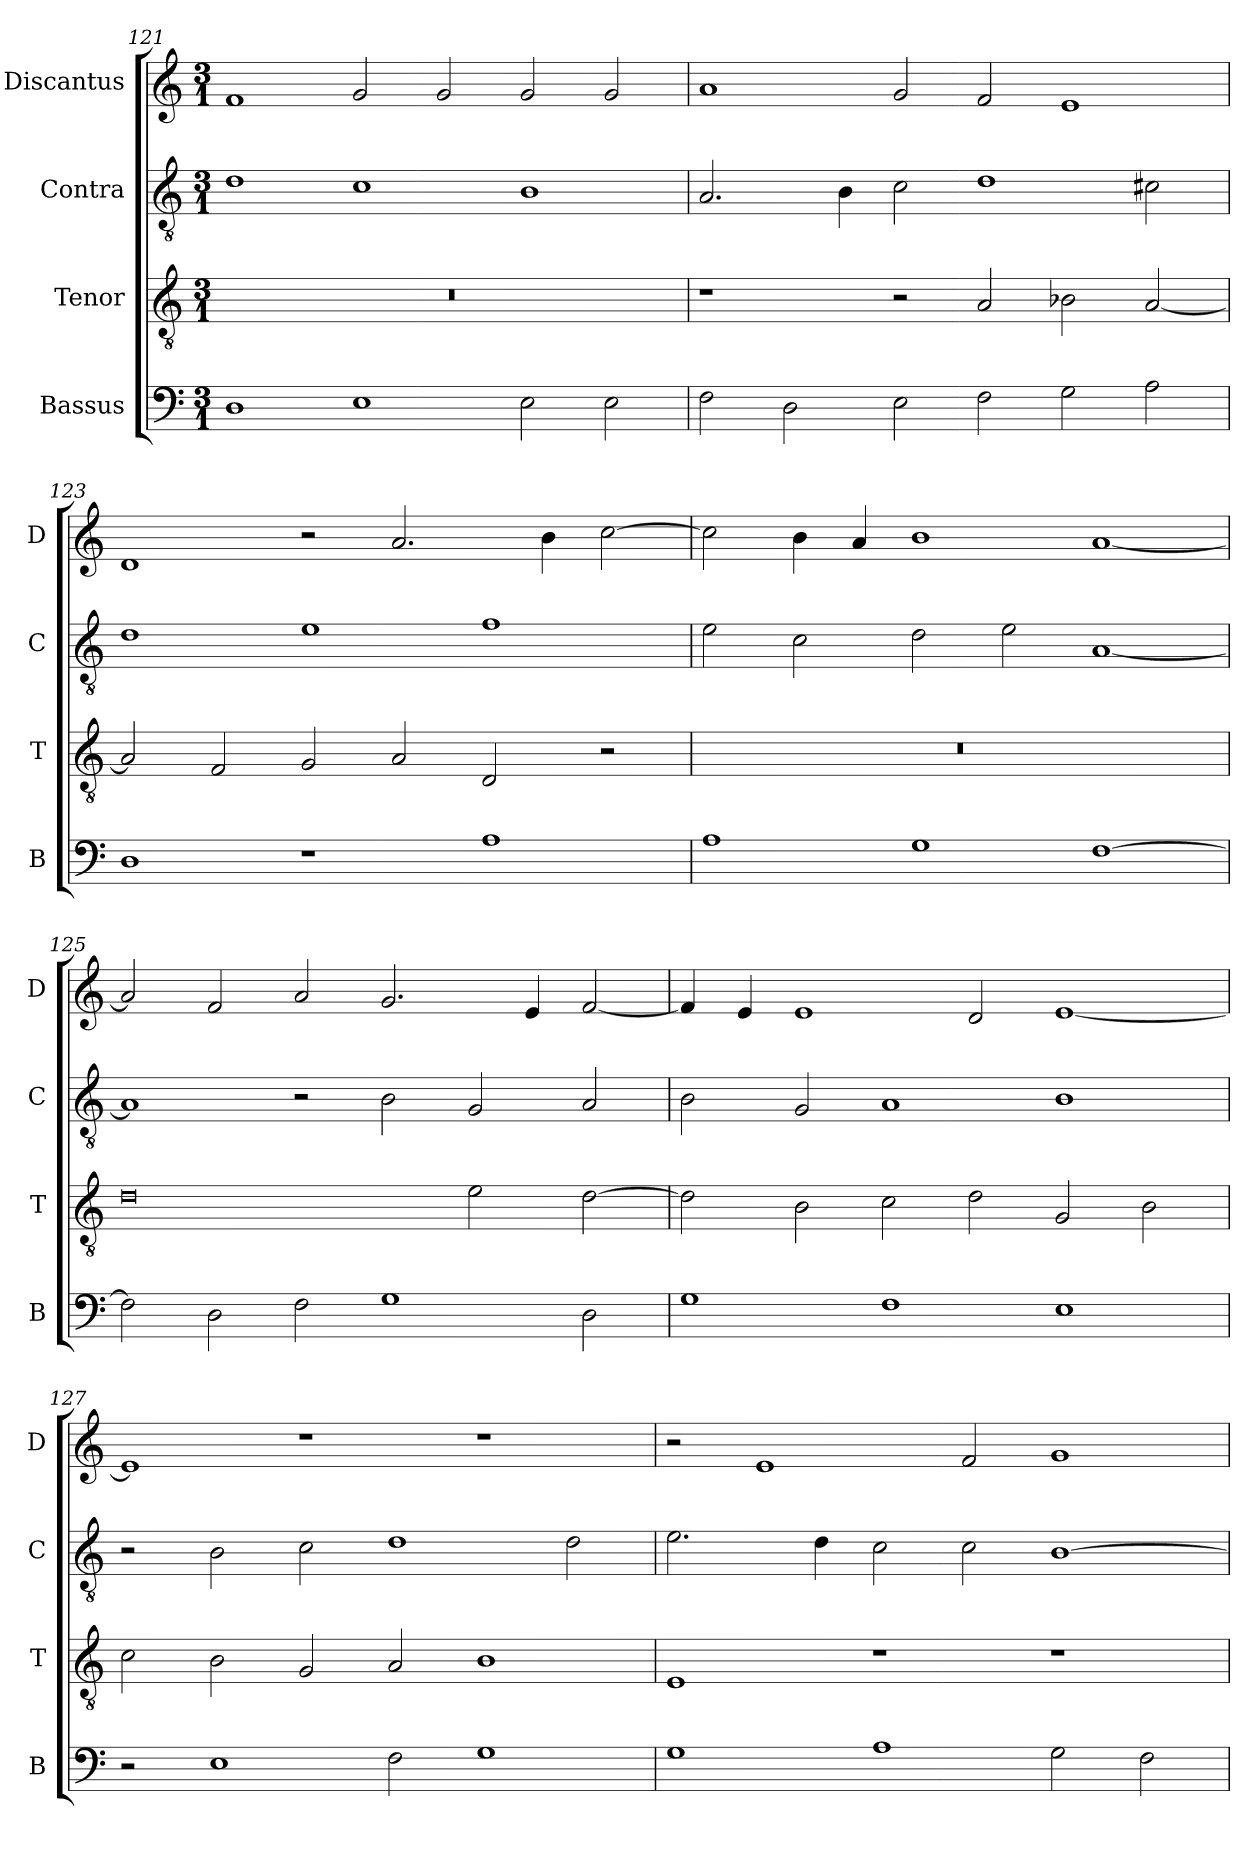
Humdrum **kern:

**kern	**kern	**kern	**kern
*part4	*part3	*part2	*part1
*staff4	*staff3	*staff2	*staff1
*I"Bassus	*I"Tenor	*I"Contra	*I"Discantus
*I'B	*I'T	*I'C	*I'D
*clefF4	*clefGv2	*clefGv2	*clefG2
*k[]	*k[]	*k[]	*k[]
*M3/1	*M3/1	*M3/1	*M3/1
=121	=121	=121	=121
1D	0.r	1d	1f
1E	.	1c	2g/
.	.	.	2g/
2E\	.	1B	2g/
2E\	.	.	2g/
=122	=122	=122	=122
2F\	1r	2.A/	1a
2D\	.	.	.
.	.	4B\	.
2E\	2r	2c\	2g/
2F\	2A/	1d	2f/
2G\	2B-X\	.	1e
2A\	[2A/	2c#X\	.
=123	=123	=123	=123
1D	2A/]	1d	1d
.	2F/	.	.
1r	2G/	1e	2r
.	2A/	.	2.a/
1A	2D/	1f	.
.	.	.	4b\
.	2r	.	[2cc\
=124	=124	=124	=124
1A	0.r	2e\	2cc\]
.	.	2c\	4b\
.	.	.	4a/
1G	.	2d\	1b
.	.	2e\	.
[1F	.	[1A	[1a
=125	=125	=125	=125
2F\]	0d	1A]	2a/]
2D\	.	.	2f/
2F\	.	2r	2a/
1G	.	2B\	2.g/
.	2e\	2G/	.
.	.	.	4e/
2D\	[2d\	2A/	[2f/
=126	=126	=126	=126
1G	2d\]	2B\	4f/]
.	.	.	4e/
.	2B\	2G/	1e
1F	2c\	1A	.
.	2d\	.	2d/
1E	2G/	1B	[1e
.	2B\	.	.
=127	=127	=127	=127
2r	2c\	2r	1e]
1E	2B\	2B\	.
.	2G/	2c\	1r
2F\	2A/	1d	.
1G	1B	.	1r
.	.	2d\	.
=128	=128	=128	=128
1G	1E	2.e\	2r
.	.	.	1e
.	.	4d\	.
1A	1r	2c\	.
.	.	2c\	2f/
2G\	1r	[1B	1g
2F\	.	.	.
=	=	=	=
*-	*-	*-	*-
